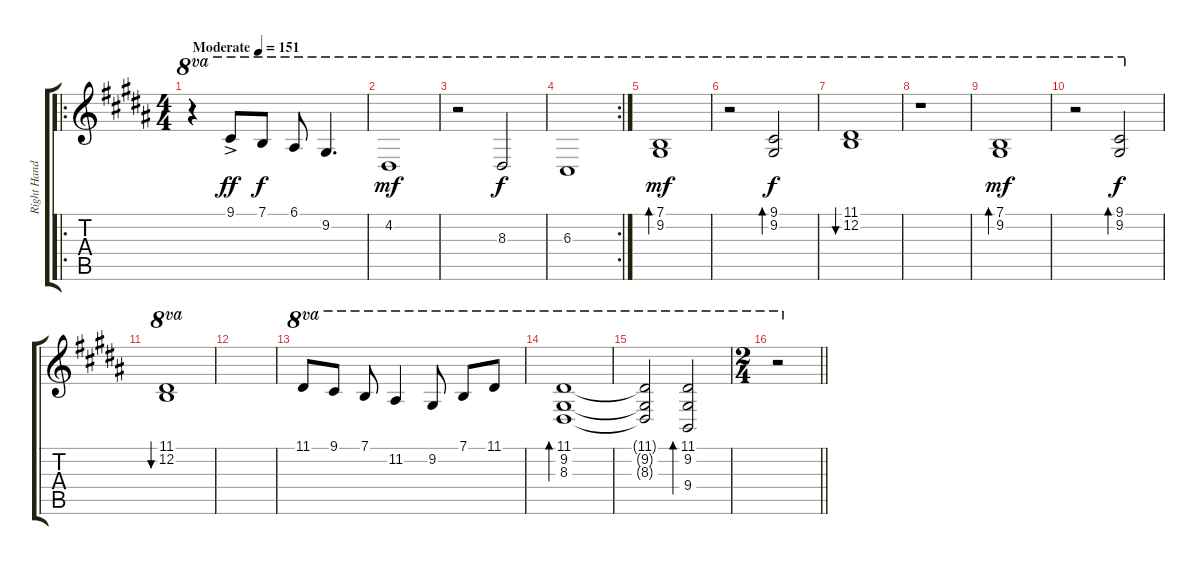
\track ("Right Hand" "Right Hand") {instrument brightacousticpiano}
\staff {score tabs}
\tuning (E4 B3 G3 D3 A2 E2) {hide}
\ro
\ts (4 4)
\tempo (151 "Moderate")
\clef g2
\ks g#minor
r.4{ot 8va dy ff instrument brightacousticpiano} 9.1{ac}.8{ot 8va} 7.1.8{ot 8va dy f} 6.1.8{ot 8va} 9.2.4{d ot 8va} |
4.2.1{ot 8va dy mf} |
r.2{ot 8va} 8.3.2{ot 8va dy f} |
\rc 2
6.3.1{ot 8va} |
(7.1 9.2).1{bd 480 ot 8va dy mf} |
r.2{ot 8va} (9.1 9.2).2{bd 480 ot 8va dy f} |
(11.1 12.2).1{bu 480 ot 8va} |
r.1{ot 8va} |
(7.1 9.2).1{bd 480 ot 8va dy mf} |
r.2{ot 8va} (9.1 9.2).2{bd 480 ot 8va dy f} |
(11.1 12.2).1{bu 480 ot 8va} |
|
11.1.8{ot 8va} 9.1.8{ot 8va} 7.1.8{ot 8va} 11.2.4{ot 8va} 9.2.8{ot 8va} 7.1.8{ot 8va} 11.1.8{ot 8va} |
(11.1 9.2 8.3).1{bd 480 ot 8va} |
(11.1{t} 9.2{t} 8.3{t}).2{ot 8va} (11.1 9.2 9.4).2{bd 240 ot 8va} |
\ts (2 4)
\barLineRight lightlight
r.2{ot 8va}
